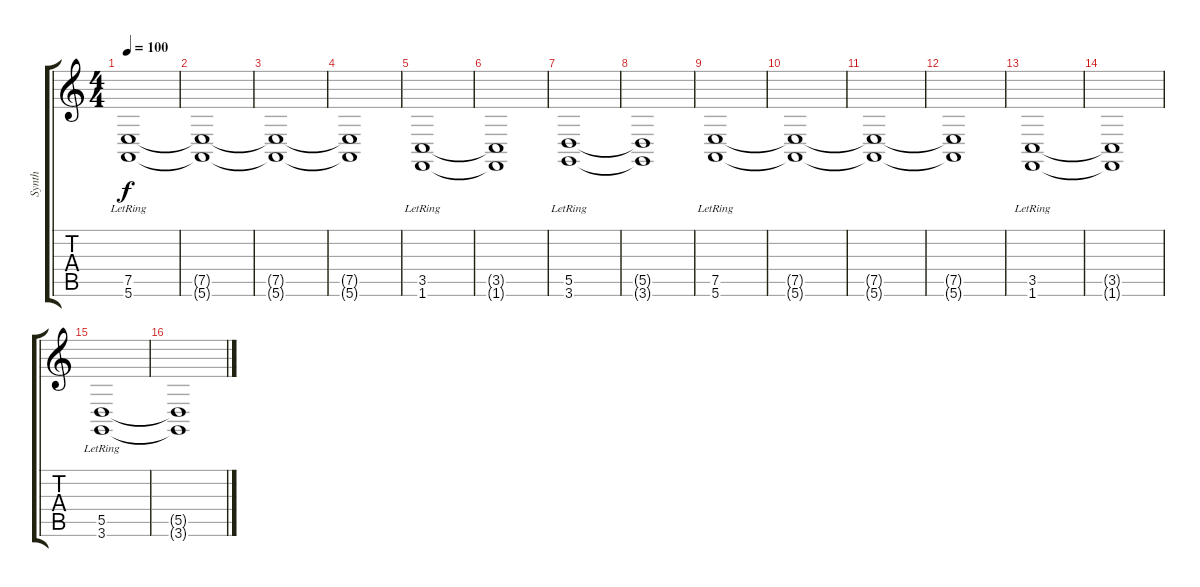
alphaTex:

\track ("Synth" "Synth") {instrument synthvoice}
\staff {score tabs}
\tuning (E4 B3 G3 D3 A2 E2) {hide}
\ts (4 4)
\tempo 100
\clef g2
\ks c
(7.5{lr} 5.6{lr}).1{dy f} |
(7.5{t} 5.6{t}).1 |
(7.5{t} 5.6{t}).1 |
(7.5{t} 5.6{t}).1 |
(3.5{lr} 1.6{lr}).1 |
(3.5{t} 1.6{t}).1 |
(5.5{lr} 3.6{lr}).1 |
(5.5{t} 3.6{t}).1 |
(7.5{lr} 5.6{lr}).1 |
(7.5{t} 5.6{t}).1 |
(7.5{t} 5.6{t}).1 |
(7.5{t} 5.6{t}).1 |
(3.5{lr} 1.6{lr}).1 |
(3.5{t} 1.6{t}).1 |
(5.5{lr} 3.6{lr}).1 |
(5.5{t} 3.6{t}).1
